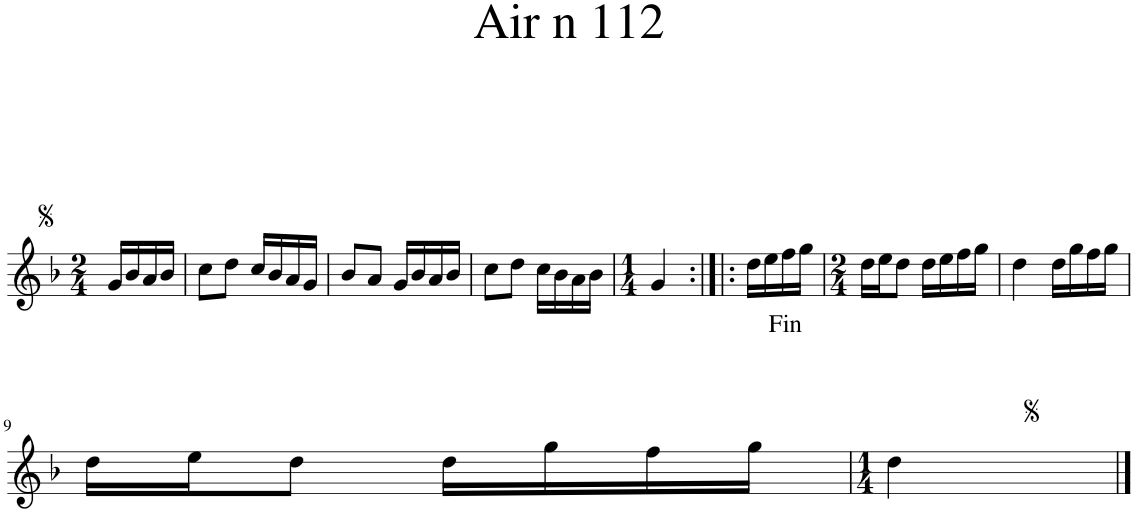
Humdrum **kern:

**kern
*part1
*staff1
*I"Piano
*I'Pno.
*clefG2
*k[b-]
*M2/4
=1
16g/LL
16b-/
16a/
16b-/JJ
=2
8cc\L
8dd\J
16cc/LL
16b-/
16a/
16g/JJ
=3
8b-/L
8a/J
16g/LL
16b-/
16a/
16b-/JJ
=4
8cc\L
8dd\J
16cc\LL
16b-\
16a\
16b-\JJ
=5
*M1/4
4g/
=6:|!|:
16dd\LL
16ee\
16ff\
16gg\JJ
=7
*M2/4
16dd\LL
16ee\J
8dd\J
16dd\LL
16ee\
16ff\
16gg\JJ
=8
4dd\
16dd\LL
16gg\
16ff\
16gg\JJ
!!LO:LB:g=z
=9
16dd\LL
16ee\J
8dd\J
16dd\LL
16gg\
16ff\
16gg\JJ
=10
*M1/4
4dd\
!LO:TX:a:t=Fin
==
*-
